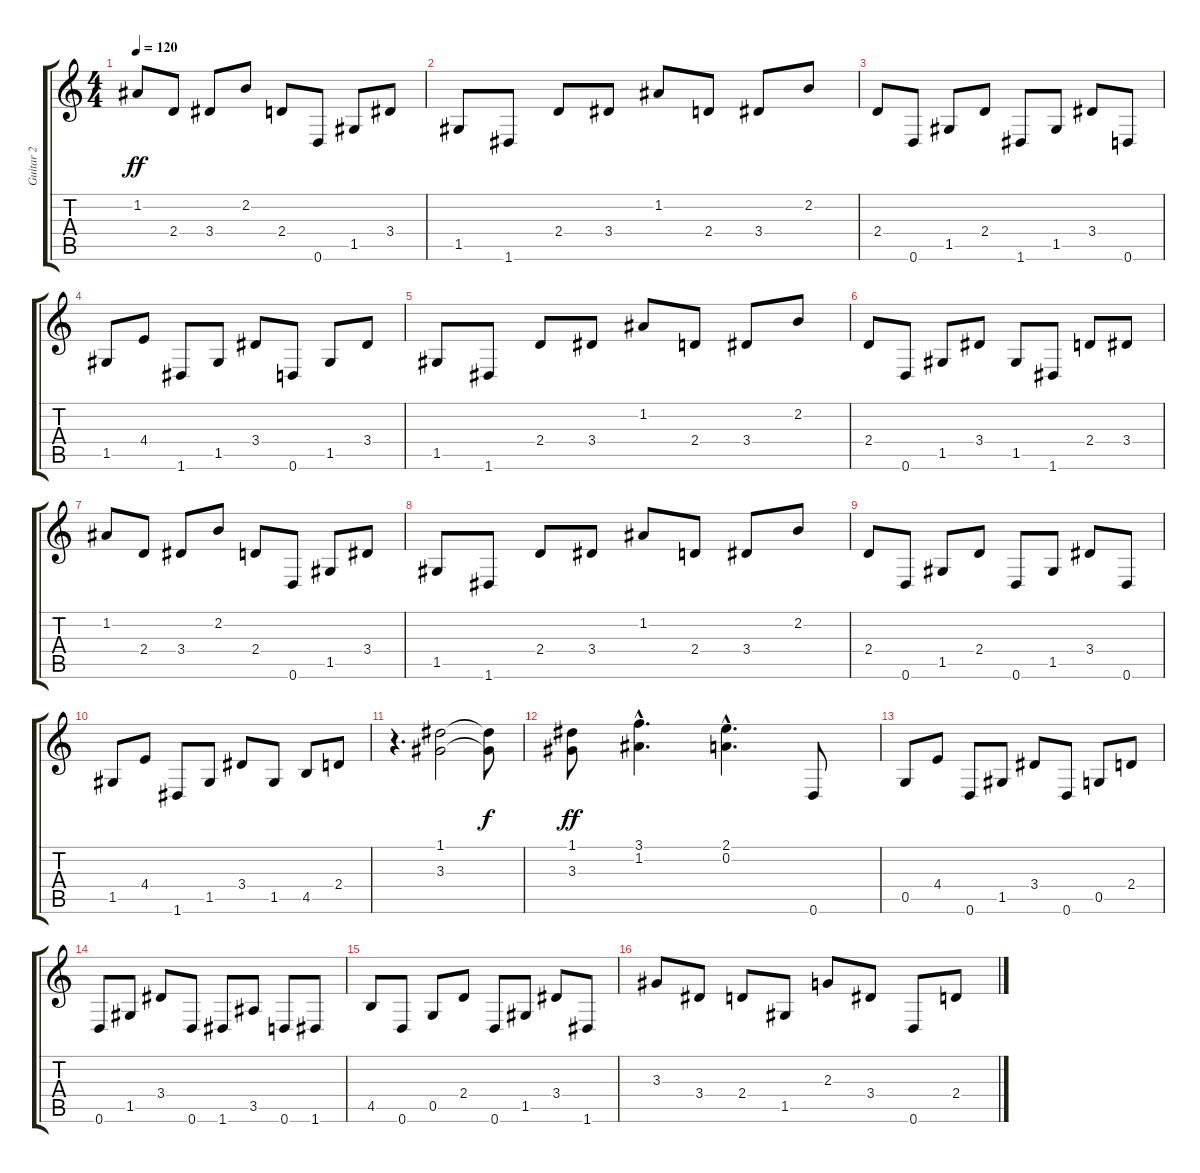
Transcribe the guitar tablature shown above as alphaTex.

\track ("Guitar 2" "Guitar 2") {instrument acousticguitarnylon}
\staff {score tabs}
\tuning (D4 A3 F3 C3 G2 D2) {hide}
\ts (4 4)
\tempo 120
\clef g2
\ks c
1.2.8{dy ff} 2.4.8 3.4.8 2.2.8 2.4.8 0.6.8 1.5.8 3.4.8 |
1.5.8 1.6.8 2.4.8 3.4.8 1.2.8 2.4.8 3.4.8 2.2.8 |
2.4.8 0.6.8 1.5.8 2.4.8 1.6.8 1.5.8 3.4.8 0.6.8 |
1.5.8 4.4.8 1.6.8 1.5.8 3.4.8 0.6.8 1.5.8 3.4.8 |
1.5.8 1.6.8 2.4.8 3.4.8 1.2.8 2.4.8 3.4.8 2.2.8 |
2.4.8 0.6.8 1.5.8 3.4.8 1.5.8 1.6.8 2.4.8 3.4.8 |
1.2.8 2.4.8 3.4.8 2.2.8 2.4.8 0.6.8 1.5.8 3.4.8 |
1.5.8 1.6.8 2.4.8 3.4.8 1.2.8 2.4.8 3.4.8 2.2.8 |
2.4.8 0.6.8 1.5.8 2.4.8 0.6.8 1.5.8 3.4.8 0.6.8 |
1.5.8 4.4.8 1.6.8 1.5.8 3.4.8 1.5.8 4.5.8 2.4.8 |
r.4{d} (1.1 3.3).2 (1.1{t} 3.3{t}).8{dy f} |
(1.1 3.3).8{dy ff} (3.1{hac} 1.2{hac}).4{d} (2.1{hac} 0.2{hac}).4{d} 0.6.8 |
0.5.8 4.4.8 0.6.8 1.5.8 3.4.8 0.6.8 0.5.8 2.4.8 |
0.6.8 1.5.8 3.4.8 0.6.8 1.6.8 3.5.8 0.6.8 1.6.8 |
4.5.8 0.6.8 0.5.8 2.4.8 0.6.8 1.5.8 3.4.8 1.6.8 |
3.3.8 3.4.8 2.4.8 1.5.8 2.3.8 3.4.8 0.6.8 2.4.8
